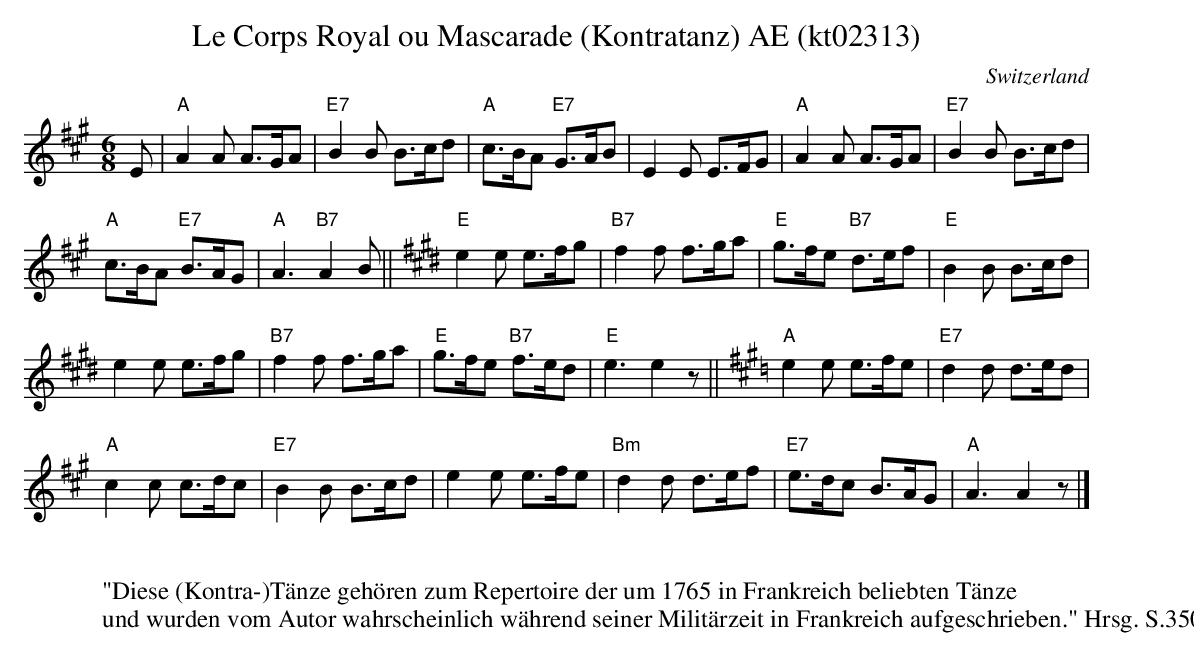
X:1
T:Le Corps Royal ou Mascarade (Kontratanz) AE (kt02313)
O:Switzerland
M:6/8
L:1/8
K:A major
E | "A"A2A A>GA | "E7"B2B B>cd | "A"c>BA "E7"G>AB | E2E E>FG | "A"A2A A>GA | "E7"B2B B>cd |
"A"c>BA "E7"B>AG | "A"A3 "B7"A2B || [K:E] "E"e2e e>fg | "B7"f2f f>ga |  "E"g>fe "B7"d>ef | "E"B2B B>cd |
e2e e>fg | "B7"f2f f>ga | "E"g>fe "B7"f>ed | "E"e3e2z || [K:A] "A"e2e e>fe | "E7"d2d d>ed |
"A"c2c c>dc | "E7"B2B B>cd | e2e e>fe | "Bm"d2d d>ef | "E7"e>dc B>AG | "A"A3 A2z |]
W:
W:"Diese (Kontra-)Tänze gehören zum Repertoire der um 1765 in Frankreich beliebten Tänze
W:und wurden vom Autor wahrscheinlich während seiner Militärzeit in Frankreich aufgeschrieben." Hrsg. S.350
